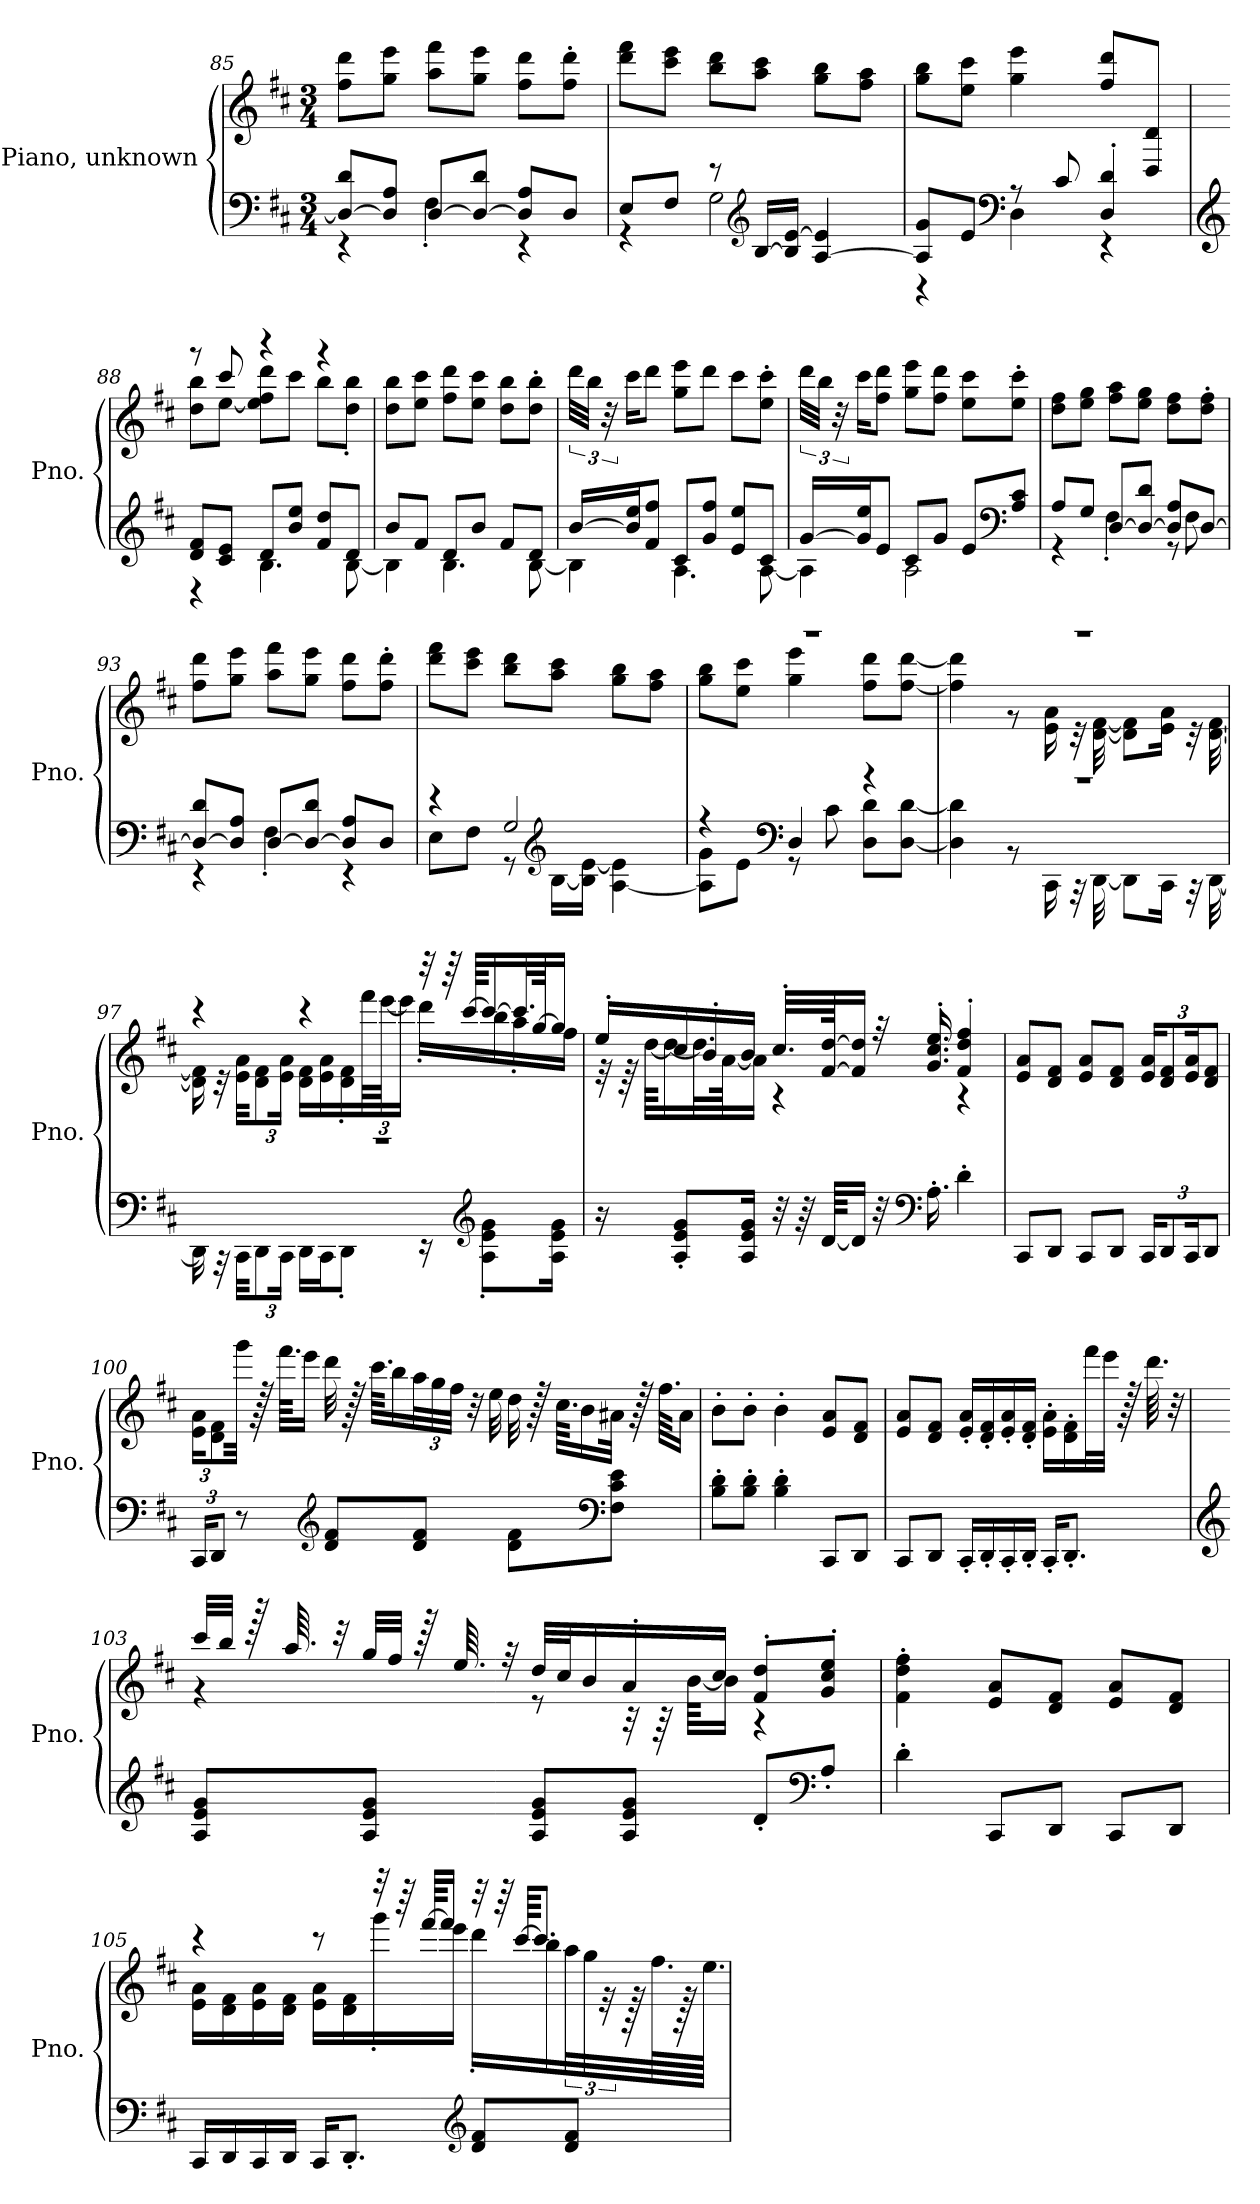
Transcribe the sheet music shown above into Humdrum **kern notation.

**kern	**kern
*part1	*part1
*staff2	*staff1
*I"Piano, unknown	*
*I'Pno.	*
!!LO:LB:g=z
*clefF4	*clefG2
*k[f#c#]	*k[f#c#]
*M3/4	*M3/4
=85	=85
*^	*
8D/_ 8d/L	4r	8ff#\ 8ddd\L
8D/] 8A/J	.	8gg\ 8eee\J
[8D/L	4F#'\	8aa\ 8fff#\L
8D/_ 8d/J	.	8gg\ 8eee\J
8D/] 8A/L	4r	8ff#\ 8ddd\L
8D/J	.	8ff#\' 8ddd\'J
=86	=86	=86
8E/L	4r	8ddd\ 8fff#\L
8F#/J	.	8ccc#\ 8eee\J
8r	2G\	8bb\ 8ddd\L
*clefG2	*	*
[16B/LL	.	8aa\ 8ccc#\J
16B/] [16e/JJ	.	.
[4A/ 4e/]	.	8gg\ 8bb\L
.	.	8ff#\ 8aa\J
=87	=87	=87
8A/] 8g/L	4r	8gg\ 8bb\L
8e/J	.	8ee\ 8ccc#\J
*clefF4	*	*
8r	4D\	4gg\ 4eee\
8c#/	.	.
4D/' 4d/'	4r	8ff#/ 8ddd/L
.	.	8D/ 8d/J
=88	=88	=88
*clefG2	*	*
*	*	*^
8d/ 8f#/L	4r	8r	8dd\ 8bb\L
8c#/ 8e/J	.	8ccc#/	[8ee\J
8d/L	4.B\	4r	8ee\] 8ff#\ 8ddd\L
8b/ 8ee/J	.	.	8ccc#\J
8f#/ 8dd/L	.	4r	8bb\L
8d/J	[8B\	.	8dd\' 8bb\'J
*	*	*v	*v
!!LO:LB:g=z
=89	=89	=89
8b/L	4B\]	8dd\ 8bb\L
8f#/J	.	8ee\ 8ccc#\J
8d/L	4.B\	8ff#\ 8ddd\L
8b/J	.	8ee\ 8ccc#\J
8f#/L	.	8dd\ 8bb\L
8d/J	[8B\	8dd\' 8bb\'J
=90	=90	=90
[16b/LL	4B\]	48ddd\LLL
.	.	48bb\JJJ
.	.	48r
16b/] 16ee/J	.	16ccc#\KL
8f#/ 8ff#/J	.	8ddd\J
8c#/L	4.A\	8gg\ 8eee\L
8g/ 8ff#/J	.	8ddd\J
8e/ 8ee/L	.	8ccc#\L
8c#/J	[8A\	8ee\' 8ccc#\'J
=91	=91	=91
[16g/LL	4A\]	48ddd\LLL
.	.	48bb\JJJ
.	.	48r
16g/] 16ee/J	.	16ccc#\KL
8e/J	.	8ff#\ 8ddd\J
8c#/L	2A\	8gg\ 8eee\L
8g/J	.	8ff#\ 8ddd\J
8e/L	.	8ee\ 8ccc#\L
*clefF4	*	*
8A/ 8c#/J	.	8ee\' 8ccc#\'J
=92	=92	=92
8A/L	4r	8dd\ 8ff#\L
8G/J	.	8ee\ 8gg\J
[8D/L	4F#'\	8ff#\ 8aa\L
8D/_ 8d/J	.	8ee\ 8gg\J
8D/] 8A/L	8r	8dd\ 8ff#\L
[8D/J	8F#\	8dd\' 8ff#\'J
!!LO:PB:g=z
=93	=93	=93
8D/_ 8d/L	4r	8ff#\ 8ddd\L
8D/] 8A/J	.	8gg\ 8eee\J
[8D/L	4F#'\	8aa\ 8fff#\L
8D/_ 8d/J	.	8gg\ 8eee\J
8D/] 8A/L	4r	8ff#\ 8ddd\L
8D/J	.	8ff#\' 8ddd\'J
=94	=94	=94
4r	8E\L	8ddd\ 8fff#\L
.	8F#\J	8ccc#\ 8eee\J
2G/	8r	8bb\ 8ddd\L
*clefG2	*	*
.	[16B\LL	8aa\ 8ccc#\J
.	16B\] [16e\JJ	.
.	[4A\ 4e\]	8gg\ 8bb\L
.	.	8ff#\ 8aa\J
=95	=95	=95
*	*	*^
4r	8A\] 8g\L	2.r	8gg\ 8bb\L
.	8e\J	.	8ee\ 8ccc#\J
*clefF4	*	*	*
4D/	8r	.	4gg\ 4eee\
.	8c#\	.	.
4r	8D\ 8d\L	.	8ff#\ 8ddd\L
.	[8D\ [8d\J	.	[8ff#\ [8ddd\J
=96	=96	=96	=96
2.r	4D\] 4d\]	2.r	4ff#\] 4ddd\]
.	8r	.	8r
.	16CC#\	.	16e\ 16a\
.	32r	.	32r
.	[32DD\	.	[32d\ [32f#\
.	8DD\L]	.	8d\] 8f#\]L
.	16CC#\Jk	.	16e\ 16a\Jk
.	32r	.	32r
.	[32DD\	.	[32d\ [32f#\
!!LO:LB:g=z	!!
=97	=97	=97	=97
2.r	16DD\]	4r	16d\] 16f#\]
.	32r	.	32r
.	32CC#\KKL	.	32e\ 32a\KKL
*	*Xbrackettup	*	*Xbrackettup
.	12DD\	.	12d\ 12f#\
.	24CC#\Jk	.	24e\ 24a\Jk
.	16DD\LL	4r	16d\ 16f#\LL
.	16CC#\J	.	16e\ 16a\
.	8DD'\J	.	16d\' 16f#\'
.	.	.	96fff#\LL
.	.	.	[96eee\JJ
.	.	.	24eee\JJ]
.	16r	32r	16ddd'\LL
.	.	64r	.
.	.	[64ccc#/KKLL	.
*clefG2	*	*	*
.	8A\' 8e\' 8g\'L	16ccc#/_	16bb\
.	.	32.ccc#/L]	16aa'\
.	.	[64gg/JK	.
.	16A\ 16e\ 16g\Jk	16gg/JJ]	16ff#\JJ
*v	*v	*	*
!!LO:LB:g=z	!!
=98	=98	=98
16r	16ee'/LL	32r
.	.	64r
.	.	[64dd\KKLL
8A/' 8e/' 8g/'L	16cc#/	16dd\_
.	16b'/	32.dd\L]
.	.	[64a\JK
16A/ 16e/ 16g/Jk	16b/JJ	16a\JJ]
32r	32.cc#'/LLL	4r
64r	.	.
[64d/KKLL	[64f#/ [64dd/JK	.
16d/JJ]	16f#/] 16dd/]JJ	.
32r	32r	.
*clefF4	*	*
16.A'\	16.g/' 16.cc#/' 16.ee/'	.
4d'\	4f#/' 4dd/' 4ff#/'	4r
*	*v	*v
=99	=99
8CC#/L	8e/ 8a/L
8DD/J	8d/ 8f#/J
8CC#/L	8e/ 8a/L
8DD/J	8d/ 8f#/J
24CC#/KL	24e/ 24a/KL
12DD/	12d/ 12f#/
24CC#/K	24e/ 24a/K
12DD/J	12d/ 12f#/J
!!LO:LB:g=z
=100	=100
24CC#/KL	24e\ 24a\KL
12DD/J	12d\ 12f#\
8r	32ggg\Jkk
.	128r
.	64.fff#\KKLL
.	16eee\JJ
*clefG2	*
8d/ 8f#/L	32ddd\
.	128r
.	64.ccc#\KKLL
.	16bb\
8d/ 8f#/J	48aa\L
.	48gg\
.	48ff#\JJJ
.	32r
.	32ee\
8d\ 8f#\L	32dd\
.	128r
.	64.cc#\KKLL
.	16b\
*clefF4	*
8F#\ 8c#\ 8e\J	32a#X\JJk
.	128r
.	64.ff#\KKLL
.	16a#\JJ
=101	=101
8B\' 8d\'L	8b'\L
8B\' 8d\'J	8b'\J
4B\' 4d\'	4b'\
8CC#/L	8e/ 8a/L
8DD/J	8d/ 8f#/J
!!LO:LB:g=z
=102	=102
8CC#/L	8e/ 8a/L
8DD/J	8d/ 8f#/J
16CC#'/LL	16e/' 16a/'LL
16DD'/	16d/' 16f#/'
16CC#'/	16e/' 16a/'
16DD'/JJ	16d/' 16f#/'JJ
16CC#'/KL	16e\' 16a\'LL
8.DD'/J	16d\' 16f#\'
.	32fff#\L
.	32eee\JJJ
.	128r
.	64.ddd\
.	32r
=103	=103
*clefG2	*
*	*^
8A/ 8e/ 8g/L	32ccc#/LLL	4r
.	32bb/JJJ	.
.	128r	.
.	64.aa/	.
.	32r	.
8A/ 8e/ 8g/J	32gg/LLL	.
.	32ff#/JJJ	.
.	128r	.
.	64.ee/	.
.	32r	.
8A/ 8e/ 8g/L	32dd/LLL	8r
.	32cc#/J	.
.	16b/	.
8A/ 8e/ 8g/J	16a'/	32r
.	.	64r
.	.	[64b\KKLL
.	16cc#/JJ	16b\JJ]
8d'/L	8f#/' 8dd/'L	4r
*clefF4	*	*
8A'/J	8g/' 8cc#/' 8ee/'J	.
*	*v	*v
!!LO:LB:g=z
=104	=104
4d'\	4f#\' 4dd\' 4ff#\'
8CC#/L	8e/ 8a/L
8DD/J	8d/ 8f#/J
8CC#/L	8e/ 8a/L
8DD/J	8d/ 8f#/J
=105	=105
*	*^
16CC#/LL	4r	16e\ 16a\LL
16DD/	.	16d\ 16f#\
16CC#/	.	16e\ 16a\
16DD/JJ	.	16d\ 16f#\JJ
16CC#/KL	8r	16e\ 16a\LL
8.DD'/J	.	16d\ 16f#\
.	32r	16ggg'\
.	64r	.
.	[64fff#/KKLL	.
.	16fff#/JJ]	16eee\JJ
*clefG2	*	*
8d/ 8f#/L	32r	16ddd'\LL
.	64r	.
.	[64ccc#/KKKL	.
.	8.ccc#/J]	16bb\
*	*	*brackettup
8d/ 8f#/J	.	48aa\L
.	.	48gg\JJJ
.	.	48r
.	.	128r
.	.	64.ff#\
.	.	128r
.	.	64.ee\
*	*v	*v
=	=
*-	*-
